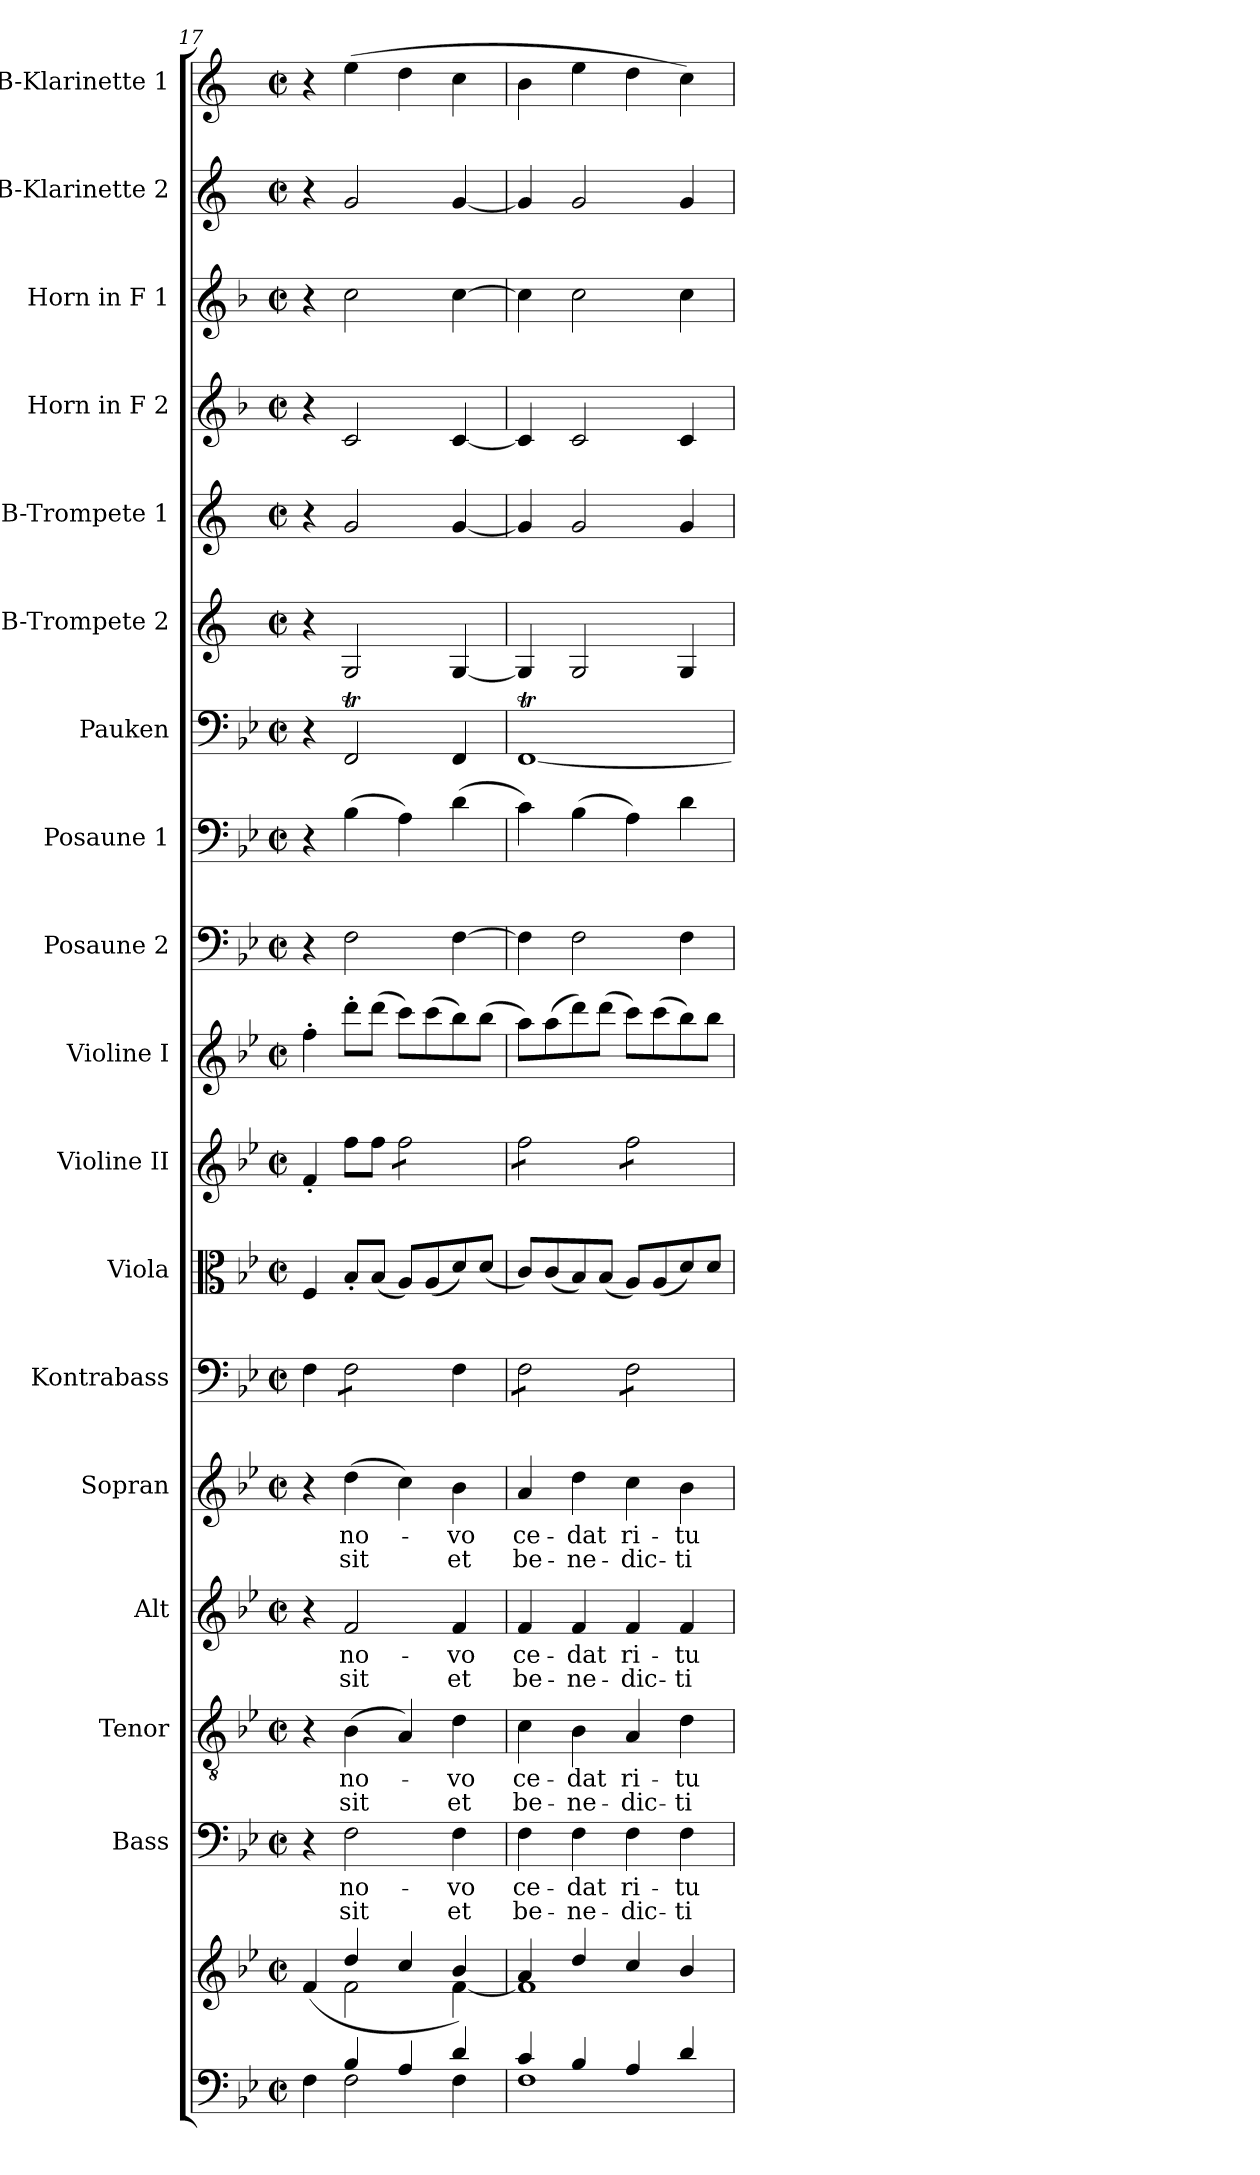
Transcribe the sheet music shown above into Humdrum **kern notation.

**kern	**kern	**kern	**text	**text	**kern	**text	**text	**kern	**text	**text	**kern	**text	**text	**kern	**kern	**kern	**kern	**kern	**kern	**kern	**kern	**kern	**kern	**kern	**kern	**kern
*part18	*part18	*part17	*part17	*part17	*part16	*part16	*part16	*part15	*part15	*part15	*part14	*part14	*part14	*part13	*part12	*part11	*part10	*part9	*part8	*part7	*part6	*part5	*part4	*part3	*part2	*part1
*staff19	*staff18	*staff17	*staff17	*staff17	*staff16	*staff16	*staff16	*staff15	*staff15	*staff15	*staff14	*staff14	*staff14	*staff13	*staff12	*staff11	*staff10	*staff9	*staff8	*staff7	*staff6	*staff5	*staff4	*staff3	*staff2	*staff1
*	*	*I"Bass	*	*	*I"Tenor	*	*	*I"Alt	*	*	*I"Sopran	*	*	*I"Kontrabass	*I"Viola	*I"Violine II	*I"Violine I	*I"Posaune 2	*I"Posaune 1	*I"Pauken	*I"B-Trompete 2	*I"B-Trompete 1	*I"Horn in F 2	*I"Horn in F 1	*I"B-Klarinette 2	*I"B-Klarinette 1
*	*	*I'B.	*	*	*I'T.	*	*	*I'A.	*	*	*I'S.	*	*	*I'Kb.	*I'Vla.	*I'Vl. II	*I'Vl. I	*I'Pos. 2	*I'Pos. 1	*I'Pk.	*I'B Trp. 2	*I'B Trp. 1	*	*	*I'Kl. 2	*I'Kl. 1
!!LO:PB:g=z
*clefF4	*clefG2	*clefF4	*	*	*clefGv2	*	*	*clefG2	*	*	*clefG2	*	*	*clefF4	*clefC3	*clefG2	*clefG2	*clefF4	*clefF4	*clefF4	*clefG2	*clefG2	*clefG2	*clefG2	*clefG2	*clefG2
*	*	*	*	*	*	*	*	*	*	*	*	*	*	*ITrd7c12	*	*	*	*	*	*	*ITrd1c2	*ITrd1c2	*ITrd4c7	*ITrd4c7	*ITrd1c2	*ITrd1c2
*k[b-e-]	*k[b-e-]	*k[b-e-]	*	*	*k[b-e-]	*	*	*k[b-e-]	*	*	*k[b-e-]	*	*	*k[b-e-]	*k[b-e-]	*k[b-e-]	*k[b-e-]	*k[b-e-]	*k[b-e-]	*k[b-e-]	*k[b-e-]	*k[b-e-]	*k[b-e-]	*k[b-e-]	*k[b-e-]	*k[b-e-]
*B-:	*B-:	*B-:	*	*	*B-:	*	*	*B-:	*	*	*B-:	*	*	*B-:	*B-:	*B-:	*B-:	*B-:	*B-:	*B-:	*B-:	*B-:	*B-:	*B-:	*B-:	*B-:
*M2/2	*M2/2	*M2/2	*	*	*M2/2	*	*	*M2/2	*	*	*M2/2	*	*	*M2/2	*M2/2	*M2/2	*M2/2	*M2/2	*M2/2	*M2/2	*M2/2	*M2/2	*M2/2	*M2/2	*M2/2	*M2/2
*met(c|)	*met(c|)	*met(c|)	*	*	*met(c|)	*	*	*met(c|)	*	*	*met(c|)	*	*	*met(c|)	*met(c|)	*met(c|)	*met(c|)	*met(c|)	*met(c|)	*met(c|)	*met(c|)	*met(c|)	*met(c|)	*met(c|)	*met(c|)	*met(c|)
=17	=17	=17	=17	=17	=17	=17	=17	=17	=17	=17	=17	=17	=17	=17	=17	=17	=17	=17	=17	=17	=17	=17	=17	=17	=17	=17
*^	*^	*	*	*	*	*	*	*	*	*	*	*	*	*	*	*	*	*	*	*	*	*	*	*	*	*
4ryy	(>4F\	(4f/	4ryy	4r	.	.	4r	.	.	4r	.	.	4r	.	.	4FF\	4F/	4f'</	4ff'>\	4r	4r	4r	4r	4r	4r	4r	4r	4r
!	!	!	!	!	!LO:LY:b	!LO:LY:b	!	!LO:LY:b	!LO:LY:b	!	!LO:LY:b	!LO:LY:b	!	!LO:LY:b	!LO:LY:b	!	!	!	!	!	!	!	!	!	!	!	!	!
*	*	*	*	*	*	*	*	*	*	*	*	*	*	*	*	*tremolo	*	*	*	*	*	*	*	*	*	*	*	*
4B-/	2F\	4dd/	2f\	2F\	no-	sit	(>4B-\	no-	sit	2f/	no-	sit	(>4dd\	no-	sit	8FF\L	8B-'</L	8ff\L	8ddd'>\L	2F\	(>4B-\	2FFT/	2F/	2f/	2F/	2f\	2f/	(>4dd\
.	.	.	.	.	.	.	.	.	.	.	.	.	.	.	.	8FF\	(<8B-/J	8ff\J	(>8ddd\J	.	.	.	.	.	.	.	.	.
*	*	*	*	*	*	*	*	*	*	*	*	*	*	*	*	*	*	*tremolo	*	*	*	*	*	*	*	*	*	*
4A/	.	4cc/	.	.	.	.	4A/)	.	.	.	.	.	4cc\)	.	.	8FF\	8A/L)	8ff\L	8ccc\L)	.	4A\)	.	.	.	.	.	.	4cc\
.	.	.	.	.	.	.	.	.	.	.	.	.	.	.	.	8FF\J	(<8A/	8ff\	(>8ccc\	.	.	.	.	.	.	.	.	.
*	*	*	*	*	*	*	*	*	*	*	*	*	*	*	*	*Xtremolo	*	*	*	*	*	*	*	*	*	*	*	*
!	!	!	!	!	!LO:LY:b	!LO:LY:b	!	!LO:LY:b	!LO:LY:b	!	!LO:LY:b	!LO:LY:b	!	!LO:LY:b	!LO:LY:b	!	!	!	!	!	!	!	!	!	!	!	!	!
4d/	4F\	4b-/)	[<4f\	4F\	-vo	et	4d\	-vo	et	4f/	-vo	et	4b-\	-vo	et	4FF\	8d/)	8ff\	8bb-\)	[4F\	(>4d\	4FF/	[4F/	[4f/	[4F/	[4f\	[4f/	4b-\
.	.	.	.	.	.	.	.	.	.	.	.	.	.	.	.	.	(<8d/J	8ff\J	(>8bb-\J	.	.	.	.	.	.	.	.	.
=18	=18	=18	=18	=18	=18	=18	=18	=18	=18	=18	=18	=18	=18	=18	=18	=18	=18	=18	=18	=18	=18	=18	=18	=18	=18	=18	=18	=18
!	!	!	!	!	!LO:LY:b	!LO:LY:b	!	!LO:LY:b	!LO:LY:b	!	!LO:LY:b	!LO:LY:b	!	!LO:LY:b	!LO:LY:b	!	!	!	!	!	!	!	!	!	!	!	!	!
*	*	*	*	*	*	*	*	*	*	*	*	*	*	*	*	*tremolo	*	*	*	*	*	*	*	*	*	*	*	*
4c/	1F	4a/	1f]	4F\	ce-	be-	4c\	ce-	be-	4f/	ce-	be-	4a/	ce-	be-	8FF\L	8c/L)	8ff\L	8aa\L)	4F\]	4c\)	[1FFT	4F/]	4f/]	4F/]	4f\]	4f/]	4a\
.	.	.	.	.	.	.	.	.	.	.	.	.	.	.	.	8FF\	(<8c/	8ff\	(>8aa\	.	.	.	.	.	.	.	.	.
!	!	!	!	!	!LO:LY:b	!LO:LY:b	!	!LO:LY:b	!LO:LY:b	!	!LO:LY:b	!LO:LY:b	!	!LO:LY:b	!LO:LY:b	!	!	!	!	!	!	!	!	!	!	!	!	!
4B-/	.	4dd/	.	4F\	-dat	-ne-	4B-\	-dat	-ne-	4f/	-dat	-ne-	4dd\	-dat	-ne-	8FF\	8B-/)	8ff\	8ddd\)	2F\	(>4B-\	.	2F/	2f/	2F/	2f\	2f/	4dd\
.	.	.	.	.	.	.	.	.	.	.	.	.	.	.	.	8FF\J	(<8B-/J	8ff\J	(>8ddd\J	.	.	.	.	.	.	.	.	.
!	!	!	!	!	!LO:LY:b	!LO:LY:b	!	!LO:LY:b	!LO:LY:b	!	!LO:LY:b	!LO:LY:b	!	!LO:LY:b	!LO:LY:b	!	!	!	!	!	!	!	!	!	!	!	!	!
4A/	.	4cc/	.	4F\	ri-	-dic-	4A/	ri-	-dic-	4f/	ri-	-dic-	4cc\	ri-	-dic-	8FF\L	8A/L)	8ff\L	8ccc\L)	.	4A\)	.	.	.	.	.	.	4cc\
.	.	.	.	.	.	.	.	.	.	.	.	.	.	.	.	8FF\	(<8A/	8ff\	(>8ccc\	.	.	.	.	.	.	.	.	.
!	!	!	!	!	!LO:LY:b	!LO:LY:b	!	!LO:LY:b	!LO:LY:b	!	!LO:LY:b	!LO:LY:b	!	!LO:LY:b	!LO:LY:b	!	!	!	!	!	!	!	!	!	!	!	!	!
4d/	.	4b-/)	.	4F\	-tu-	-ti-	4d\	-tu-	-ti-	4f/	-tu-	-ti-	4b-\	-tu-	-ti-	8FF\	8d/)	8ff\	8bb-\)	4F\	4d\	.	4F/	4f/	4F/	4f\	4f/	4b-\)
.	.	.	.	.	.	.	.	.	.	.	.	.	.	.	.	8FF\J	8d/J	8ff\J	8bb-\J	.	.	.	.	.	.	.	.	.
*	*	*	*	*	*	*	*	*	*	*	*	*	*	*	*	*	*	*Xtremolo	*	*	*	*	*	*	*	*	*	*
*	*	*	*	*	*	*	*	*	*	*	*	*	*	*	*	*Xtremolo	*	*	*	*	*	*	*	*	*	*	*	*
*v	*v	*	*	*	*	*	*	*	*	*	*	*	*	*	*	*	*	*	*	*	*	*	*	*	*	*	*	*
*	*v	*v	*	*	*	*	*	*	*	*	*	*	*	*	*	*	*	*	*	*	*	*	*	*	*	*	*
=	=	=	=	=	=	=	=	=	=	=	=	=	=	=	=	=	=	=	=	=	=	=	=	=	=	=
*-	*-	*-	*-	*-	*-	*-	*-	*-	*-	*-	*-	*-	*-	*-	*-	*-	*-	*-	*-	*-	*-	*-	*-	*-	*-	*-
